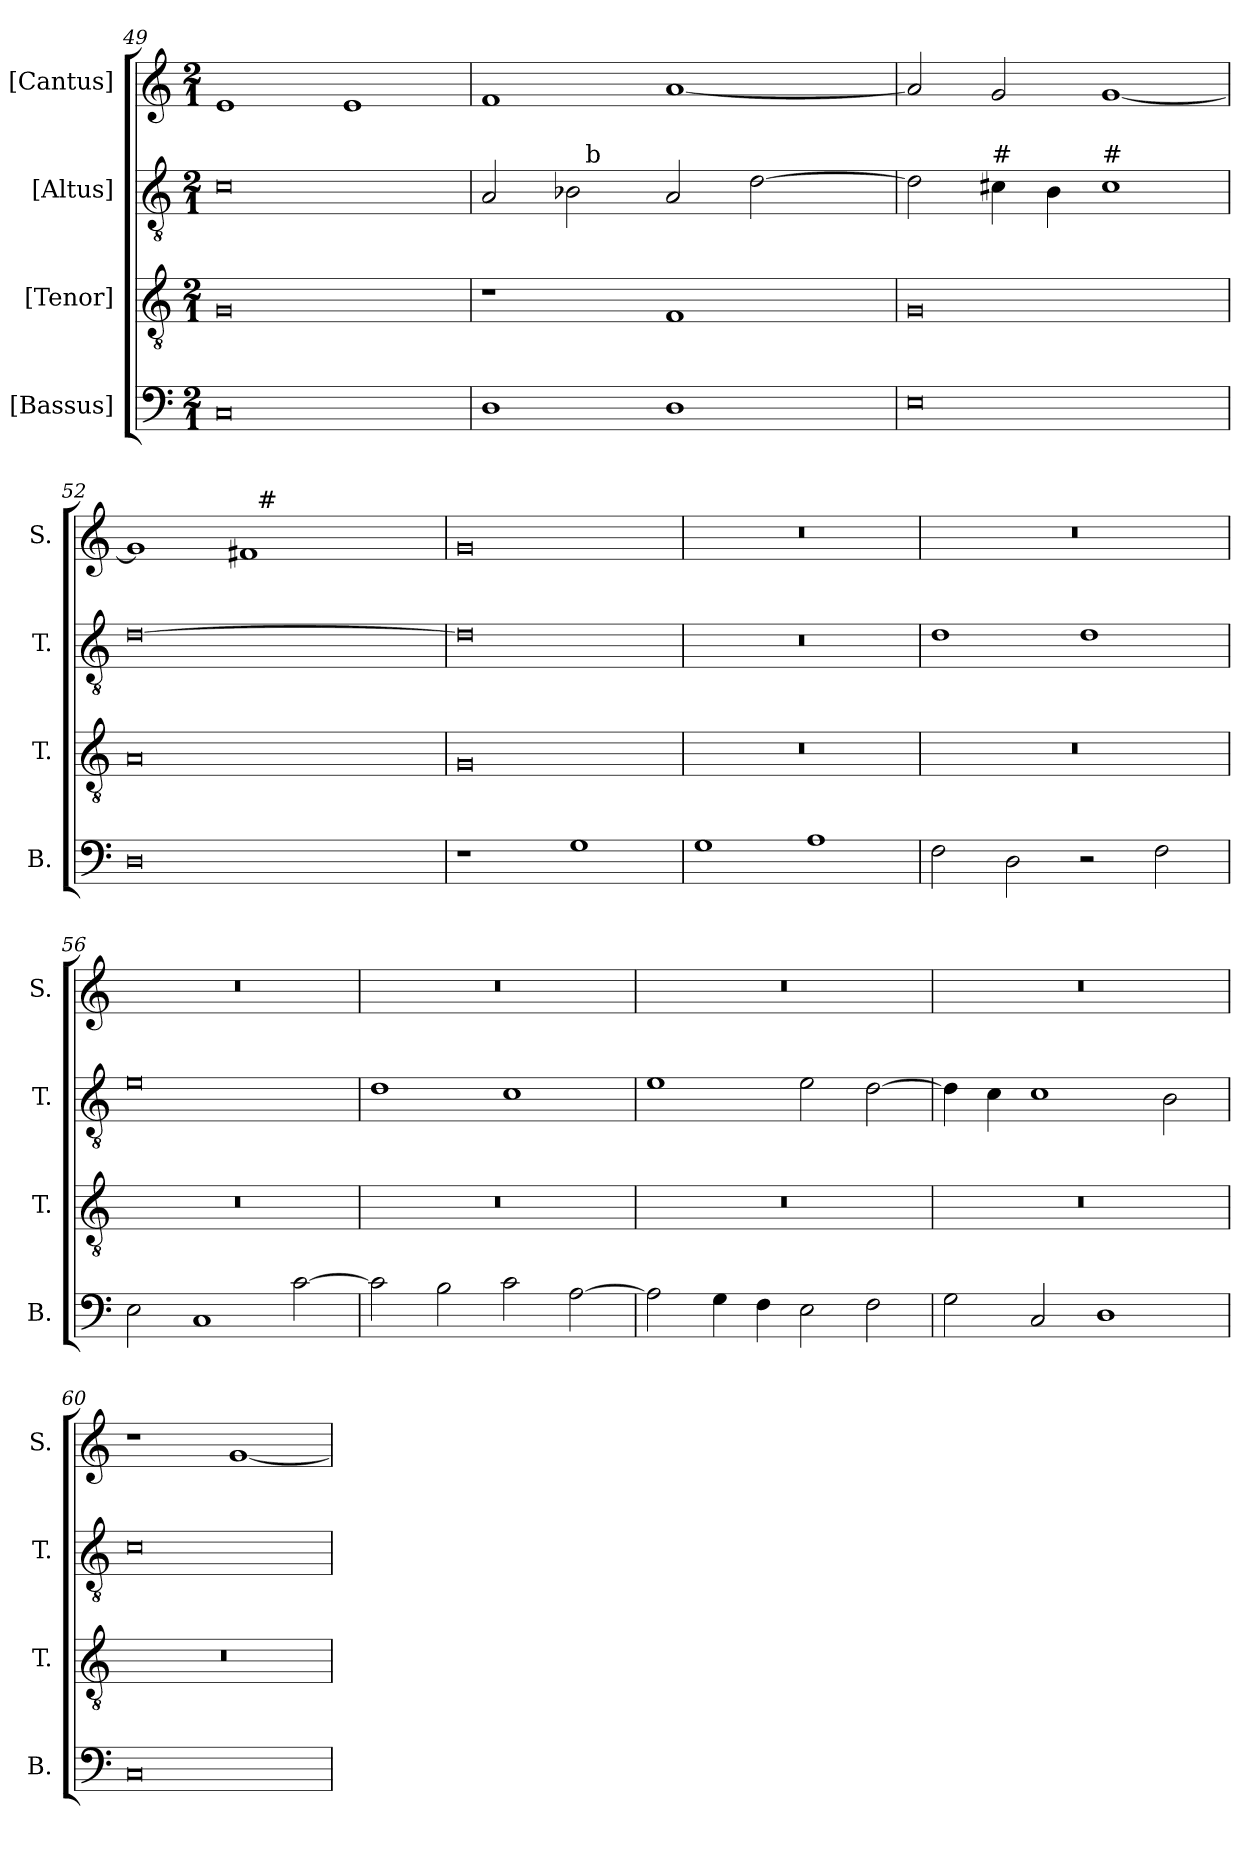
**kern	**kern	**kern	**kern
*part4	*part3	*part2	*part1
*staff4	*staff3	*staff2	*staff1
*I"[Bassus]	*I"[Tenor]	*I"[Altus]	*I"[Cantus]
*I'B.	*I'T.	*I'T.	*I'S.
!!LO:LB:g=z
*clefF4	*clefGv2	*clefGv2	*clefG2
*	*ITrd7c12	*ITrd7c12	*
*k[]	*k[]	*k[]	*k[]
*C:	*C:	*C:	*C:
*M2/1	*M2/1	*M2/1	*M2/1
=49	=49	=49	=49
0Ci	0GGi	0Ci	1ei
.	.	.	1ei
=50	=50	=50	=50
*	*	*^	*
1Di	1r	2AAi/	2ryy	1fi
.	.	2BB-i\	32ryy	.
.	.	.	256ryy	.
!	!	!	!LO:TX:a:t=b	!
.	.	.	1ryy	.
1Di	1FFi	2AAi/	.	[<1ai
.	.	[>2Di\	.	.
.	.	.	4ryy	.
.	.	.	8ryy	.
.	.	.	16ryy	.
.	.	.	64..ryy	.
*	*	*v	*v	*
=51	=51	=51	=51
0Ei	0GGi	2Di\]	2ai/]
!	!	!LO:TX:a:t=#	!
.	.	4C#i\	2gi/
.	.	4BBi\	.
!	!	!LO:TX:a:t=#	!
.	.	1C#i	[<1gi
=52	=52	=52	=52
*	*	*	*^
0Di	0AAi	[>0Di	1gi]	1ryy
.	.	.	1f#i	32ryy
.	.	.	.	256ryy
!	!	!	!	!LO:TX:a:t=#
.	.	.	.	2ryy
.	.	.	.	4ryy
.	.	.	.	8ryy
.	.	.	.	16ryy
.	.	.	.	64..ryy
*	*	*	*v	*v
=53	=53	=53	=53
1r	0GGi	0Di]	0gi
1Gi	.	.	.
=54	=54	=54	=54
!	!LO:N:vis=1	!LO:N:vis=1	!LO:N:vis=1
1Gi	0r	0r	0r
1Ai	.	.	.
!!LO:PB:g=z
=55	=55	=55	=55
!	!LO:N:vis=1	!	!LO:N:vis=1
2Fi\	0r	1Di	0r
2Di\	.	.	.
2r	.	1Di	.
2Fi\	.	.	.
=56	=56	=56	=56
!	!LO:N:vis=1	!	!LO:N:vis=1
2Ei\	0r	0Ei	0r
1Ci	.	.	.
[>2ci\	.	.	.
=57	=57	=57	=57
!	!LO:N:vis=1	!	!LO:N:vis=1
2ci\]	0r	1Di	0r
2Bi\	.	.	.
2ci\	.	1Ci	.
[>2Ai\	.	.	.
=58	=58	=58	=58
!	!LO:N:vis=1	!	!LO:N:vis=1
2Ai\]	0r	1Ei	0r
4Gi\	.	.	.
4Fi\	.	.	.
2Ei\	.	2Ei\	.
2Fi\	.	[>2Di\	.
=59	=59	=59	=59
!	!LO:N:vis=1	!	!LO:N:vis=1
2Gi\	0r	4Di\]	0r
.	.	4Ci\	.
2Ci/	.	1Ci	.
1Di	.	.	.
.	.	2BBi\	.
=60	=60	=60	=60
!	!LO:N:vis=1	!	!
0Ci	0r	0Ci	1r
.	.	.	[<1gi
=	=	=	=
*-	*-	*-	*-
